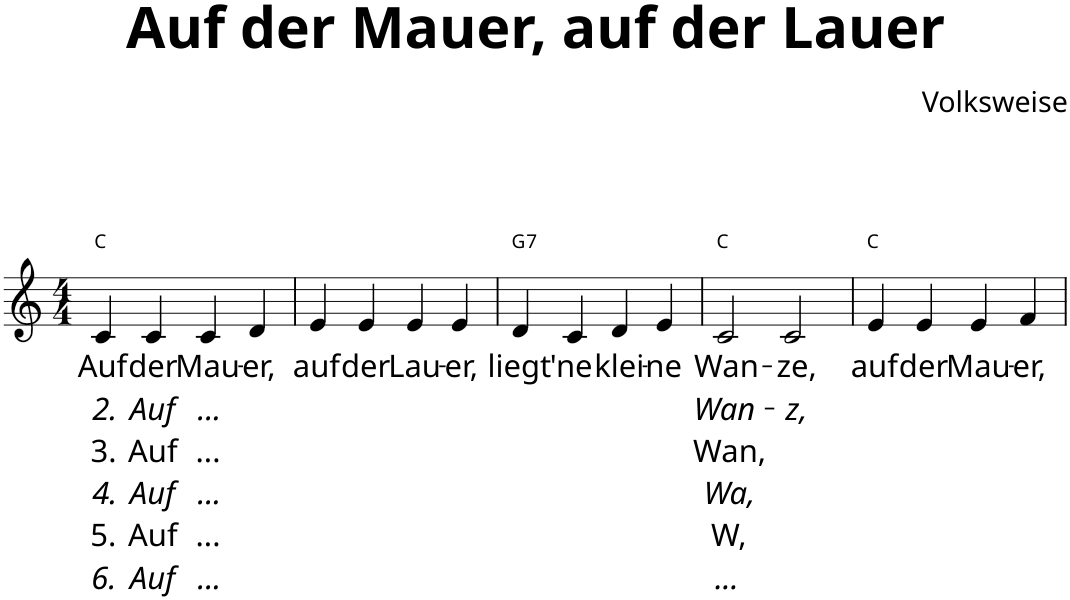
**kern	**text	**text	**text	**text	**text	**text	**harte
*part1	*part1	*part1	*part1	*part1	*part1	*part1	*part1
*staff1	*staff1	*staff1	*staff1	*staff1	*staff1	*staff1	*
*I"Piano	*	*	*	*	*	*	*
*I'Pno	*	*	*	*	*	*	*
*clefG2	*	*	*	*	*	*	*
*k[]	*	*	*	*	*	*	*
*M4/4	*	*	*	*	*	*	*
=1	=1	=1	=1	=1	=1	=1	=1
!	!LO:LY:b	!LO:LY:b	!LO:LY:b	!LO:LY:b	!LO:LY:b	!LO:LY:b	!
4c/	Auf	2.	3.	4.	5.	6.	C:maj
!	!LO:LY:b	!LO:LY:b	!LO:LY:b	!LO:LY:b	!LO:LY:b	!LO:LY:b	!
4c/	der	Auf	Auf	Auf	Auf	Auf	.
!	!LO:LY:b	!LO:LY:b	!LO:LY:b	!LO:LY:b	!LO:LY:b	!LO:LY:b	!
4c/	Mau-	...	...	...	...	...	.
!	!LO:LY:b	!	!	!	!	!	!
4d/	-er,	.	.	.	.	.	.
=2	=2	=2	=2	=2	=2	=2	=2
!	!LO:LY:b	!	!	!	!	!	!
4e/	auf	.	.	.	.	.	.
!	!LO:LY:b	!	!	!	!	!	!
4e/	der	.	.	.	.	.	.
!	!LO:LY:b	!	!	!	!	!	!
4e/	Lau-	.	.	.	.	.	.
!	!LO:LY:b	!	!	!	!	!	!
4e/	-er,	.	.	.	.	.	.
=3	=3	=3	=3	=3	=3	=3	=3
!	!LO:LY:b	!	!	!	!	!	!LO:H:kt=7
4d/	liegt	.	.	.	.	.	G:7
!	!LO:LY:b	!	!	!	!	!	!
4c/	'ne	.	.	.	.	.	.
!	!LO:LY:b	!	!	!	!	!	!
4d/	klei-	.	.	.	.	.	.
!	!LO:LY:b	!	!	!	!	!	!
4e/	-ne	.	.	.	.	.	.
=4	=4	=4	=4	=4	=4	=4	=4
!	!LO:LY:b	!LO:LY:b	!LO:LY:b	!LO:LY:b	!LO:LY:b	!LO:LY:b	!
2c/	Wan-	Wan-	Wan,	Wa,	W,	...	C:maj
!	!LO:LY:b	!LO:LY:b	!	!	!	!	!
2c/	-ze,	-z,	.	.	.	.	.
=5	=5	=5	=5	=5	=5	=5	=5
!	!LO:LY:b	!	!	!	!	!	!
4e/	auf	.	.	.	.	.	C:maj
!	!LO:LY:b	!	!	!	!	!	!
4e/	der	.	.	.	.	.	.
!	!LO:LY:b	!	!	!	!	!	!
4e/	Mau-	.	.	.	.	.	.
!	!LO:LY:b	!	!	!	!	!	!
4f/	-er,	.	.	.	.	.	.
=	=	=	=	=	=	=	=
*-	*-	*-	*-	*-	*-	*-	*-
